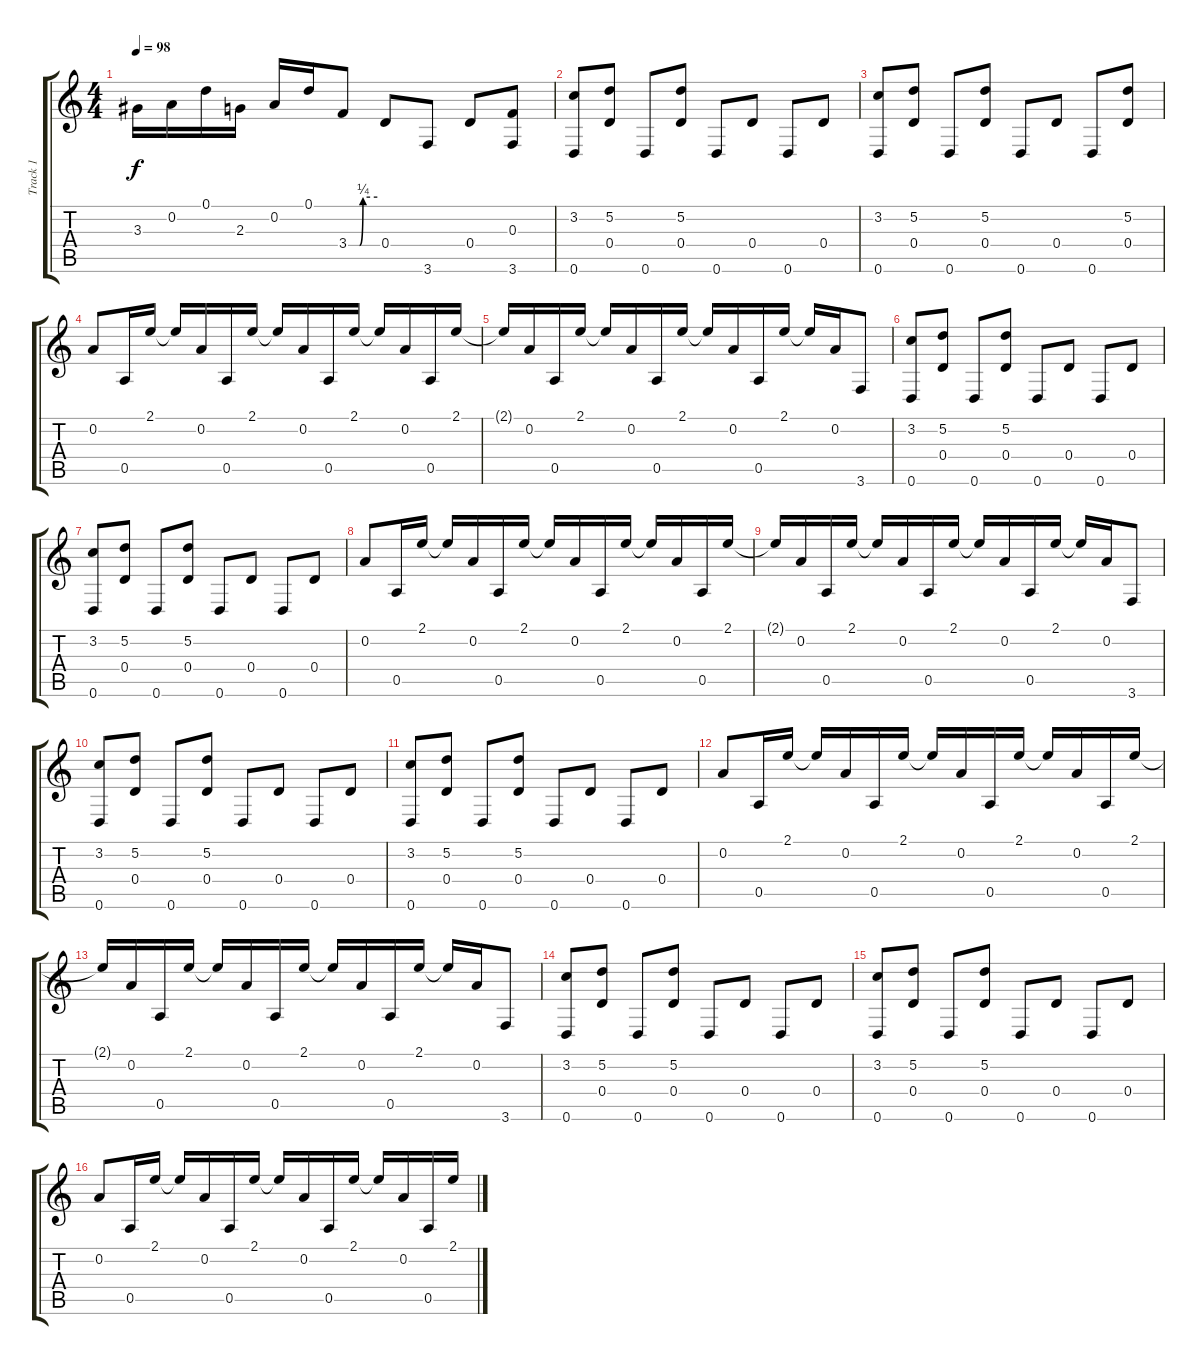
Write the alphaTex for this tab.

\track ("Track 1" "Track 1") {instrument acousticguitarsteel}
\staff {score tabs}
\tuning (D4 A3 F3 D3 A2 D2) {hide}
\ts (4 4)
\tempo 98
\clef g2
\ks c
3.3.16{dy f} 0.2.16 0.1.16 2.3.16 0.2.16 0.1.16 3.4{be (custom 0 0 23 0 30 1 60 1)}.8 0.4.8 3.6.8 0.4.8 (0.3 3.6).8 |
(3.2 0.6).8 (5.2 0.4).8 0.6.8 (5.2 0.4).8 0.6.8 0.4.8 0.6.8 0.4.8 |
(3.2 0.6).8 (5.2 0.4).8 0.6.8 (5.2 0.4).8 0.6.8 0.4.8 0.6.8 (5.2 0.4).8 |
0.2.8 0.5.16 2.1.16 2.1{t}.16 0.2.16 0.5.16 2.1.16 2.1{t}.16 0.2.16 0.5.16 2.1.16 2.1{t}.16 0.2.16 0.5.16 2.1.16 |
2.1{t}.16 0.2.16 0.5.16 2.1.16 2.1{t}.16 0.2.16 0.5.16 2.1.16 2.1{t}.16 0.2.16 0.5.16 2.1.16 2.1{t}.16 0.2.16 3.6.8 |
(3.2 0.6).8 (5.2 0.4).8 0.6.8 (5.2 0.4).8 0.6.8 0.4.8 0.6.8 0.4.8 |
(3.2 0.6).8 (5.2 0.4).8 0.6.8 (5.2 0.4).8 0.6.8 0.4.8 0.6.8 0.4.8 |
0.2.8 0.5.16 2.1.16 2.1{t}.16 0.2.16 0.5.16 2.1.16 2.1{t}.16 0.2.16 0.5.16 2.1.16 2.1{t}.16 0.2.16 0.5.16 2.1.16 |
2.1{t}.16 0.2.16 0.5.16 2.1.16 2.1{t}.16 0.2.16 0.5.16 2.1.16 2.1{t}.16 0.2.16 0.5.16 2.1.16 2.1{t}.16 0.2.16 3.6.8 |
(3.2 0.6).8 (5.2 0.4).8 0.6.8 (5.2 0.4).8 0.6.8 0.4.8 0.6.8 0.4.8 |
(3.2 0.6).8 (5.2 0.4).8 0.6.8 (5.2 0.4).8 0.6.8 0.4.8 0.6.8 0.4.8 |
0.2.8 0.5.16 2.1.16 2.1{t}.16 0.2.16 0.5.16 2.1.16 2.1{t}.16 0.2.16 0.5.16 2.1.16 2.1{t}.16 0.2.16 0.5.16 2.1.16 |
2.1{t}.16 0.2.16 0.5.16 2.1.16 2.1{t}.16 0.2.16 0.5.16 2.1.16 2.1{t}.16 0.2.16 0.5.16 2.1.16 2.1{t}.16 0.2.16 3.6.8 |
(3.2 0.6).8 (5.2 0.4).8 0.6.8 (5.2 0.4).8 0.6.8 0.4.8 0.6.8 0.4.8 |
(3.2 0.6).8 (5.2 0.4).8 0.6.8 (5.2 0.4).8 0.6.8 0.4.8 0.6.8 0.4.8 |
0.2.8 0.5.16 2.1.16 2.1{t}.16 0.2.16 0.5.16 2.1.16 2.1{t}.16 0.2.16 0.5.16 2.1.16 2.1{t}.16 0.2.16 0.5.16 2.1.16
